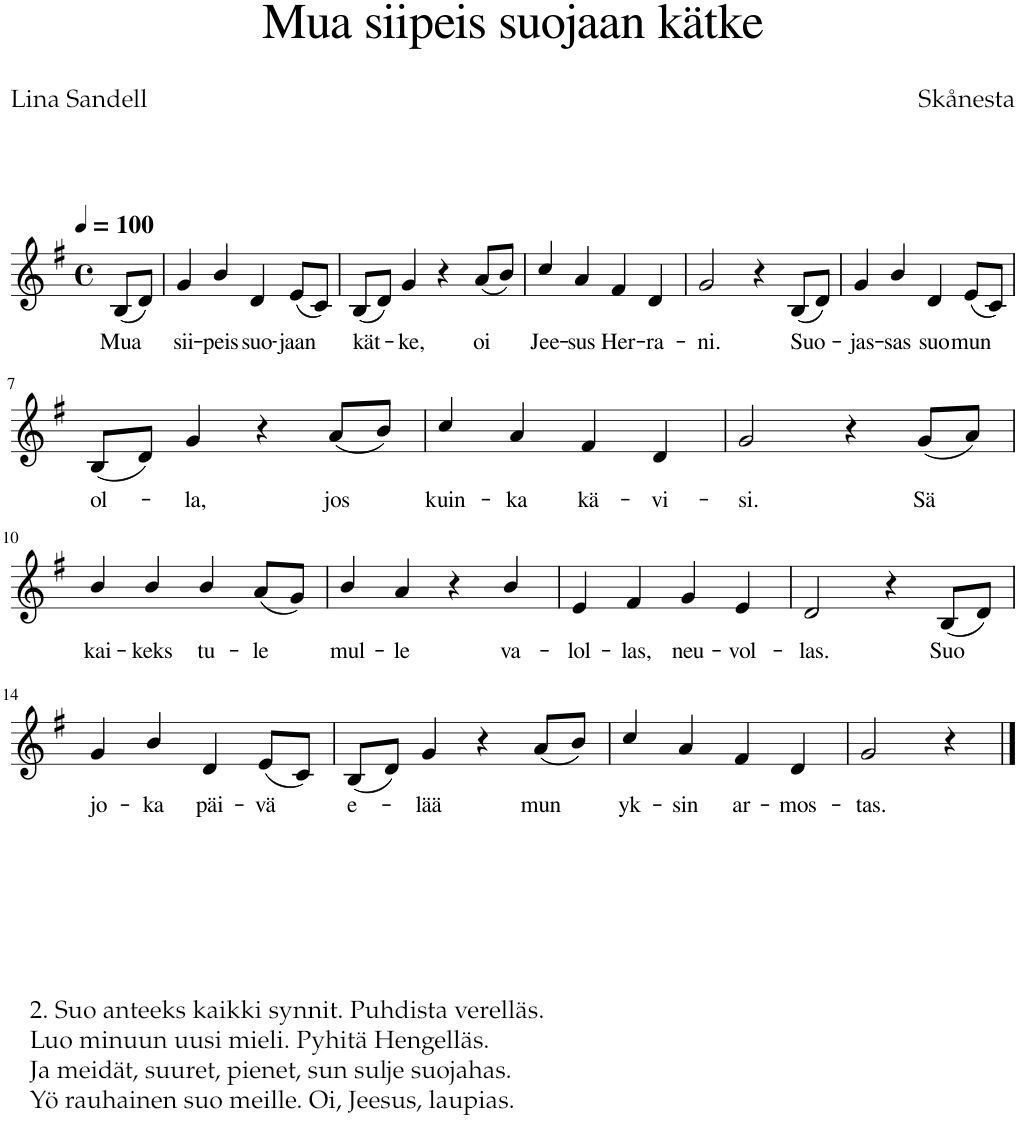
**kern	**text
*part1	*part1
*staff1	*staff1
*clefG2	*
*k[f#]	*
*M4/4	*
*met(c)	*
*MM100	*
=1	=1
!	!LO:LY:b
(8B/L	Mua
8d/J)	.
=2	=2
!	!LO:LY:b
4g/	sii-
!	!LO:LY:b
4b/	-peis
!	!LO:LY:b
4d/	suo-
!	!LO:LY:b
(8e/L	-jaan
8c/J)	.
=3	=3
!	!LO:LY:b
(8B/L	kät-
8d/J)	.
!	!LO:LY:b
4g/	-ke,
4r	.
!	!LO:LY:b
(8a/L	oi
8b/J)	.
=4	=4
!	!LO:LY:b
4cc/	Jee-
!	!LO:LY:b
4a/	-sus
!	!LO:LY:b
4f#/	Her-
!	!LO:LY:b
4d/	-ra-
=5	=5
!	!LO:LY:b
2g/	-ni.
4r	.
!	!LO:LY:b
(8B/L	Suo-
8d/J)	.
=6	=6
!	!LO:LY:b
4g/	-jas-
!	!LO:LY:b
4b/	-sas
!	!LO:LY:b
4d/	suo
!	!LO:LY:b
(8e/L	mun
8c/J)	.
!!LO:LB:g=z
=7	=7
!	!LO:LY:b
(8B/L	ol-
8d/J)	.
!	!LO:LY:b
4g/	-la,
4r	.
!	!LO:LY:b
(8a/L	jos
8b/J)	.
=8	=8
!	!LO:LY:b
4cc/	kuin-
!	!LO:LY:b
4a/	-ka
!	!LO:LY:b
4f#/	kä-
!	!LO:LY:b
4d/	-vi-
=9	=9
!	!LO:LY:b
2g/	-si.
4r	.
!	!LO:LY:b
(8g/L	Sä
8a/J)	.
!!LO:LB:g=z
=10	=10
!	!LO:LY:b
4b/	kai-
!	!LO:LY:b
4b/	-keks
!	!LO:LY:b
4b/	tu-
!	!LO:LY:b
(8a/L	-le
8g/J)	.
=11	=11
!	!LO:LY:b
4b/	mul-
!	!LO:LY:b
4a/	-le
4r	.
!	!LO:LY:b
4b/	va-
=12	=12
!	!LO:LY:b
4e/	-lol-
!	!LO:LY:b
4f#/	-las,
!	!LO:LY:b
4g/	neu-
!	!LO:LY:b
4e/	-vol-
=13	=13
!	!LO:LY:b
2d/	-las.
4r	.
!	!LO:LY:b
(8B/L	Suo
8d/J)	.
!!LO:LB:g=z
=14	=14
!LO:TX:b:t=2. Suo anteeks kaikki synnit. Puhdista verelläs.	!
!LO:TX:b:t=Luo minuun uusi mieli. Pyhitä Hengelläs.	!
!LO:TX:b:t=Ja meidät, suuret, pienet, sun sulje suojahas.	!
!LO:TX:b:t=Yö rauhainen suo meille. Oi, Jeesus, laupias.	!
!	!LO:LY:b
4g/	jo-
!	!LO:LY:b
4b/	-ka
!	!LO:LY:b
4d/	päi-
!	!LO:LY:b
(8e/L	-vä
8c/J)	.
=15	=15
!	!LO:LY:b
(8B/L	e-
8d/J)	.
!	!LO:LY:b
4g/	-lää
4r	.
!	!LO:LY:b
(8a/L	mun
8b/J)	.
=16	=16
!	!LO:LY:b
4cc/	yk-
!	!LO:LY:b
4a/	-sin
!	!LO:LY:b
4f#/	ar-
!	!LO:LY:b
4d/	-mos-
=17	=17
!	!LO:LY:b
2g/	-tas.
4r	.
==	==
*-	*-
